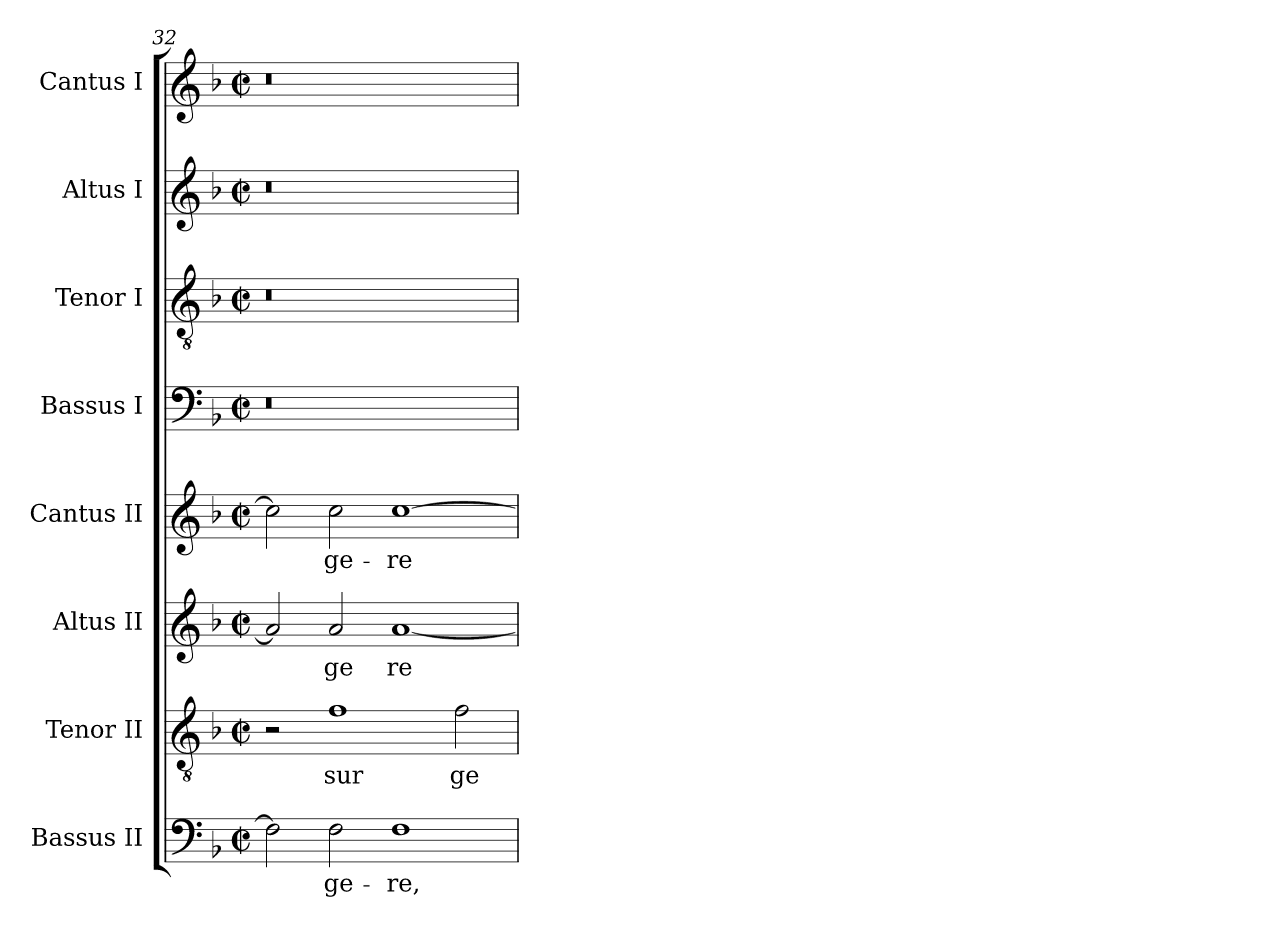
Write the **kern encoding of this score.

**kern	**text	**kern	**text	**kern	**text	**kern	**text	**kern	**kern	**kern	**kern
*part8	*part8	*part7	*part7	*part6	*part6	*part5	*part5	*part4	*part3	*part2	*part1
*staff8	*staff8	*staff7	*staff7	*staff6	*staff6	*staff5	*staff5	*staff4	*staff3	*staff2	*staff1
*I"Bassus II	*	*I"Tenor II	*	*I"Altus II	*	*I"Cantus II	*	*I"Bassus I	*I"Tenor I	*I"Altus I	*I"Cantus I
*clefF4	*	*clefGv2	*	*clefG2	*	*clefG2	*	*clefF4	*clefGv2	*clefG2	*clefG2
*k[b-]	*	*k[b-]	*	*k[b-]	*	*k[b-]	*	*k[b-]	*k[b-]	*k[b-]	*k[b-]
*F:	*	*F:	*	*F:	*	*F:	*	*F:	*F:	*F:	*F:
*M2/2	*	*M2/2	*	*M2/2	*	*M2/2	*	*M2/2	*M2/2	*M2/2	*M2/2
*met(c|)	*	*met(c|)	*	*met(c|)	*	*met(c|)	*	*met(c|)	*met(c|)	*met(c|)	*met(c|)
=32	=32	=32	=32	=32	=32	=32	=32	=32	=32	=32	=32
2F\]	.	2r	.	2a/]	.	2cc\]	.	0r	0r	0r	0r
!	!LO:LY:b:cj	!	!LO:LY:b:cj	!	!LO:LY:b:cj	!	!LO:LY:b:cj	!	!	!	!
2F\	-ge-	1f	sur	2a/	ge	2cc\	-ge-	.	.	.	.
!	!LO:LY:b:cj	!	!	!	!LO:LY:b:cj	!	!LO:LY:b:cj	!	!	!	!
1F	-re,	.	.	[<1a	re	[>1cc	-re	.	.	.	.
!	!	!	!LO:LY:b:cj	!	!	!	!	!	!	!	!
.	.	2f\	ge	.	.	.	.	.	.	.	.
=	=	=	=	=	=	=	=	=	=	=	=
*-	*-	*-	*-	*-	*-	*-	*-	*-	*-	*-	*-
